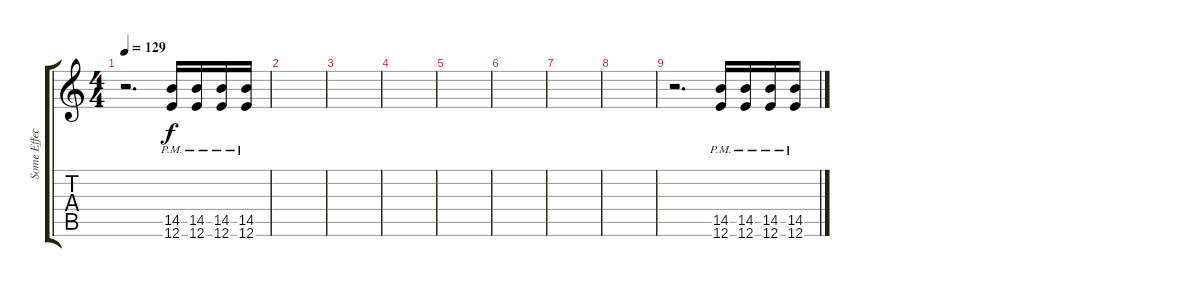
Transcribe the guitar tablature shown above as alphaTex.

\track ("Some Effect" "Some Effec") {instrument electricguitarclean}
\staff {score tabs}
\tuning (E4 B3 G3 D3 A2 E2) {hide}
\ts (4 4)
\tempo 129
\clef g2
\ks c
r.2{d dy f} (14.5{pm} 12.6{pm}).16 (14.5{pm} 12.6{pm}).16 (14.5{pm} 12.6{pm}).16 (14.5{pm} 12.6{pm}).16 |
|
|
|
|
|
|
|
r.2{d} (14.5{pm} 12.6{pm}).16 (14.5{pm} 12.6{pm}).16 (14.5{pm} 12.6{pm}).16 (14.5{pm} 12.6{pm}).16
